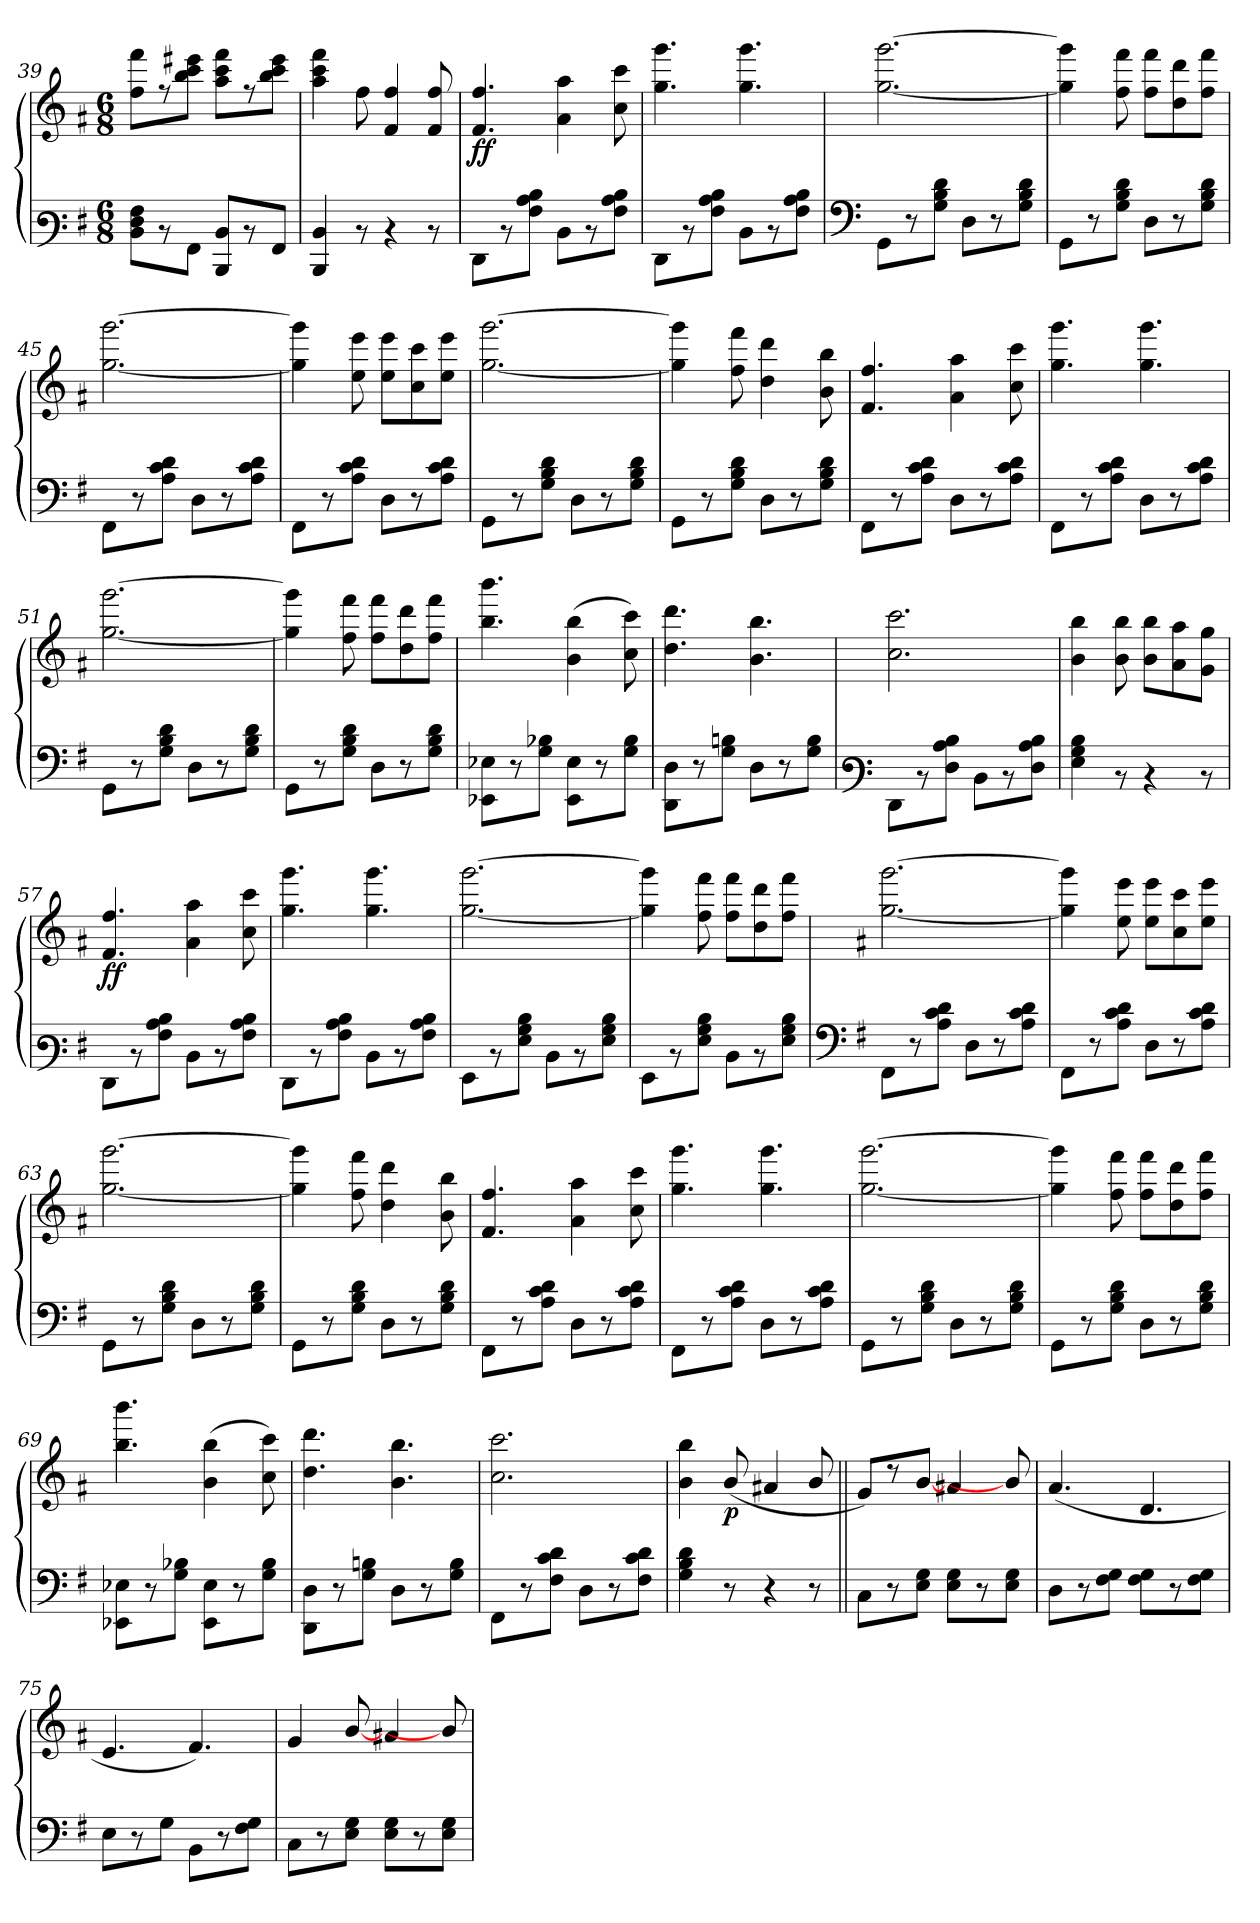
**kern	**kern	**dynam
*part1	*part1	*part1
*staff2	*staff1	*staff1/2
*clefF3	*clefG3	*
*k[f#]	*k[f#]	*
*M6/8	*M6/8	*
=39	=39	=39
8D\ 8F#\ 8A\L	8dd\ 8ddd\L	.
8rD	8rdd	.
8AA\J	8gg\ 8aa\ 8ccc#X\J	.
8DD/ 8D/L	8ff#\ 8aa\ 8ddd\L	.
8rD	8rdd	.
8AA/J	8gg\ 8aa\ 8ccc#\J	.
=40	=40	=40
4DD/ 4D/	4ff#\ 4aa\ 4ddd\	.
8rD	8dd\	.
4rD	4d/ 4dd/	.
8rD	8d/ 8dd/	.
=41	=41	=41
!	!	!LO:DY:b
!	!	!LO:DY:n=1:b
8FF#\L	4.d/ 4.dd/	f f
8rD	.	.
8A\ 8c\ 8d\J	.	.
8D\L	4f#\ 4ff#\	.
8rD	.	.
8A\ 8c\ 8d\J	8a\ 8aa\	.
=42	=42	=42
8FF#\L	4.ee\ 4.eee\	.
8rD	.	.
8A\ 8c\ 8d\J	.	.
8D\L	4.ee\ 4.eee\	.
8rD	.	.
8A\ 8c\ 8d\J	.	.
!!LO:LB:g=z
=43	=43	=43
*clefF4	*	*
8GG\L	[<2.ee\ [>2.eee\	.
8r	.	.
8G\ 8B\ 8d\J	.	.
8D\L	.	.
8r	.	.
8G\ 8B\ 8d\J	.	.
=44	=44	=44
8GG\L	4ee\] 4eee\]	.
8r	.	.
8G\ 8B\ 8d\J	8dd\ 8ddd\	.
8D\L	8dd\ 8ddd\L	.
8r	8b\ 8bb\	.
8G\ 8B\ 8d\J	8dd\ 8ddd\J	.
=45	=45	=45
8FF#\L	[<2.ee\ [>2.eee\	.
8r	.	.
8A\ 8c\ 8d\J	.	.
8D\L	.	.
8r	.	.
8A\ 8c\ 8d\J	.	.
=46	=46	=46
8FF#\L	4ee\] 4eee\]	.
8r	.	.
8A\ 8c\ 8d\J	8cc\ 8ccc\	.
8D\L	8cc\ 8ccc\L	.
8r	8a\ 8aa\	.
8A\ 8c\ 8d\J	8cc\ 8ccc\J	.
=47	=47	=47
8GG\L	[<2.ee\ [>2.eee\	.
8r	.	.
8G\ 8B\ 8d\J	.	.
8D\L	.	.
8r	.	.
8G\ 8B\ 8d\J	.	.
=48	=48	=48
8GG\L	4ee\] 4eee\]	.
8r	.	.
8G\ 8B\ 8d\J	8dd\ 8ddd\	.
8D\L	4b\ 4bb\	.
8r	.	.
8G\ 8B\ 8d\J	8g\ 8gg\	.
!!LO:LB:g=z
=49	=49	=49
8FF#\L	4.d/ 4.dd/	.
8r	.	.
8A\ 8c\ 8d\J	.	.
8D\L	4f#\ 4ff#\	.
8r	.	.
8A\ 8c\ 8d\J	8a\ 8aa\	.
=50	=50	=50
8FF#\L	4.ee\ 4.eee\	.
8r	.	.
8A\ 8c\ 8d\J	.	.
8D\L	4.ee\ 4.eee\	.
8r	.	.
8A\ 8c\ 8d\J	.	.
=51	=51	=51
8GG\L	[<2.ee\ [>2.eee\	.
8r	.	.
8G\ 8B\ 8d\J	.	.
8D\L	.	.
8r	.	.
8G\ 8B\ 8d\J	.	.
=52	=52	=52
8GG\L	4ee\] 4eee\]	.
8r	.	.
8G\ 8B\ 8d\J	8dd\ 8ddd\	.
8D\L	8dd\ 8ddd\L	.
8r	8b\ 8bb\	.
8G\ 8B\ 8d\J	8dd\ 8ddd\J	.
=53	=53	=53
8EE-X\ 8E-X\L	4.gg\ 4.ggg\	.
8r	.	.
8G\ 8B-X\J	.	.
8EE-\ 8E-\L	(>4g\ 4gg\	.
8r	.	.
8G\ 8B-\J	8a\ 8aa\)	.
=54	=54	=54
8DD\ 8D\L	4.b\ 4.bb\	.
8r	.	.
8G\ 8Bn\J	.	.
8D\L	4.g\ 4.gg\	.
8r	.	.
8G\ 8B\J	.	.
!!LO:LB:g=z
=55	=55	=55
*clefF3	*	*
8FF#\L	2.a\ 2.aa\	.
8rD	.	.
8F#\ 8c\ 8d\J	.	.
8D\L	.	.
8rD	.	.
8F#\ 8c\ 8d\J	.	.
=56	=56	=56
4G\ 4B\ 4d\	4g\ 4gg\	.
8rD	8g\ 8gg\	.
4rD	8g\ 8gg\L	.
.	8f#\ 8ff#\	.
8rD	8e\ 8ee\J	.
=57	=57	=57
!	!	!LO:DY:b
!	!	!LO:DY:n=1:b
8FF#\L	4.d/ 4.dd/	f f
8rD	.	.
8A\ 8c\ 8d\J	.	.
8D\L	4f#\ 4ff#\	.
8rD	.	.
8A\ 8c\ 8d\J	8a\ 8aa\	.
=58	=58	=58
8FF#\L	4.ee\ 4.eee\	.
8rD	.	.
8A\ 8c\ 8d\J	.	.
8D\L	4.ee\ 4.eee\	.
8rD	.	.
8A\ 8c\ 8d\J	.	.
=59	=59	=59
8GG\L	[<2.ee\ [>2.eee\	.
8rD	.	.
8G\ 8B\ 8d\J	.	.
8D\L	.	.
8rD	.	.
8G\ 8B\ 8d\J	.	.
=60	=60	=60
8GG\L	4ee\] 4eee\]	.
8rD	.	.
8G\ 8B\ 8d\J	8dd\ 8ddd\	.
8D\L	8dd\ 8ddd\L	.
8rD	8b\ 8bb\	.
8G\ 8B\ 8d\J	8dd\ 8ddd\J	.
!!LO:PB:g=z
=61	=61	=61
*clefF4	*	*
*k[f#]	*k[f#]	*
8FF#\L	[<2.ee\ [>2.eee\	.
8r	.	.
8A\ 8c\ 8d\J	.	.
8D\L	.	.
8r	.	.
8A\ 8c\ 8d\J	.	.
=62	=62	=62
8FF#\L	4ee\] 4eee\]	.
8r	.	.
8A\ 8c\ 8d\J	8cc\ 8ccc\	.
8D\L	8cc\ 8ccc\L	.
8r	8a\ 8aa\	.
8A\ 8c\ 8d\J	8cc\ 8ccc\J	.
=63	=63	=63
8GG\L	[<2.ee\ [>2.eee\	.
8r	.	.
8G\ 8B\ 8d\J	.	.
8D\L	.	.
8r	.	.
8G\ 8B\ 8d\J	.	.
=64	=64	=64
8GG\L	4ee\] 4eee\]	.
8r	.	.
8G\ 8B\ 8d\J	8dd\ 8ddd\	.
8D\L	4b\ 4bb\	.
8r	.	.
8G\ 8B\ 8d\J	8g\ 8gg\	.
=65	=65	=65
8FF#\L	4.d/ 4.dd/	.
8r	.	.
8A\ 8c\ 8d\J	.	.
8D\L	4f#\ 4ff#\	.
8r	.	.
8A\ 8c\ 8d\J	8a\ 8aa\	.
=66	=66	=66
8FF#\L	4.ee\ 4.eee\	.
8r	.	.
8A\ 8c\ 8d\J	.	.
8D\L	4.ee\ 4.eee\	.
8r	.	.
8A\ 8c\ 8d\J	.	.
!!LO:LB:g=z
=67	=67	=67
8GG\L	[<2.ee\ [>2.eee\	.
8r	.	.
8G\ 8B\ 8d\J	.	.
8D\L	.	.
8r	.	.
8G\ 8B\ 8d\J	.	.
=68	=68	=68
8GG\L	4ee\] 4eee\]	.
8r	.	.
8G\ 8B\ 8d\J	8dd\ 8ddd\	.
8D\L	8dd\ 8ddd\L	.
8r	8b\ 8bb\	.
8G\ 8B\ 8d\J	8dd\ 8ddd\J	.
=69	=69	=69
8EE-X\ 8E-X\L	4.gg\ 4.ggg\	.
8r	.	.
8G\ 8B-X\J	.	.
8EE-\ 8E-\L	(>4g\ 4gg\	.
8r	.	.
8G\ 8B-\J	8a\ 8aa\)	.
=70	=70	=70
8DD\ 8D\L	4.b\ 4.bb\	.
8r	.	.
8G\ 8Bn\J	.	.
8D\L	4.g\ 4.gg\	.
8r	.	.
8G\ 8B\J	.	.
=71	=71	=71
8FF#\L	2.a\ 2.aa\	.
8r	.	.
8F#\ 8c\ 8d\J	.	.
8D\L	.	.
8r	.	.
8F#\ 8c\ 8d\J	.	.
=72	=72	=72
4G\ 4B\ 4d\	4g\ 4gg\	.
!	!	!LO:DY:b
8r	(<8g/	p
4r	4f#X/	.
8r	8g/	.
!!LO:LB:g=z
=73||	=73||	=73||
8C\L	8e/L)	.
8r	8rb	.
8E\ 8G\J	[<8g/J	.
8E\ 8G\L	4f#X/	.
8r	.	.
8E\ 8G\J	8g/]	.
=74	=74	=74
8D\L	(<4.f#/	.
8r	.	.
8F#\ 8G\J	.	.
8F#\ 8G\L	4.B/	.
8r	.	.
8F#\ 8G\J	.	.
=75	=75	=75
8E\L	4.c/	.
8r	.	.
8G\J	.	.
8BB\L	4.d/)	.
8r	.	.
8F#\ 8G\J	.	.
=76	=76	=76
8C\L	4e/	.
8r	.	.
8E\ 8G\J	[<8g/	.
8E\ 8G\L	4f#X/	.
8r	.	.
8E\ 8G\J	8g/]	.
=	=	=
*-	*-	*-
